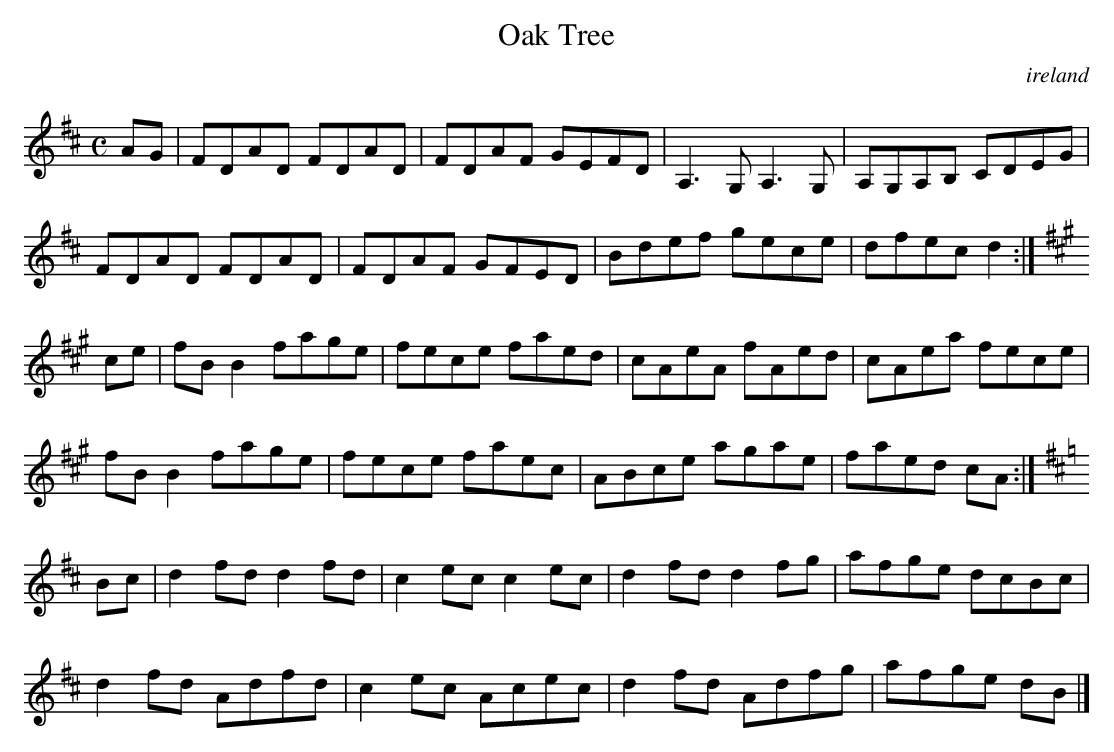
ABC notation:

X:1
T:Oak Tree
O:ireland
M:C
L:1/8
K:D Major
AG|FDAD FDAD|FDAF GEFD|A,3G, A,3G,|A,G,A,B, CDEG|!
FDAD FDAD|FDAF GFED|Bdef gece|dfec d2:|!
K:B Dorian
ce|fBB2 fage|fece faed|cAeA fAed|cAea fece|!
fBB2 fage|fece faec|ABce agae|faed cA:|!
K:D Major
Bc|d2fd d2fd|c2ec c2ec|d2fd d2fg|afge dcBc|!
d2fd Adfd|c2ec Acec|d2fd Adfg|afge dB|]!
